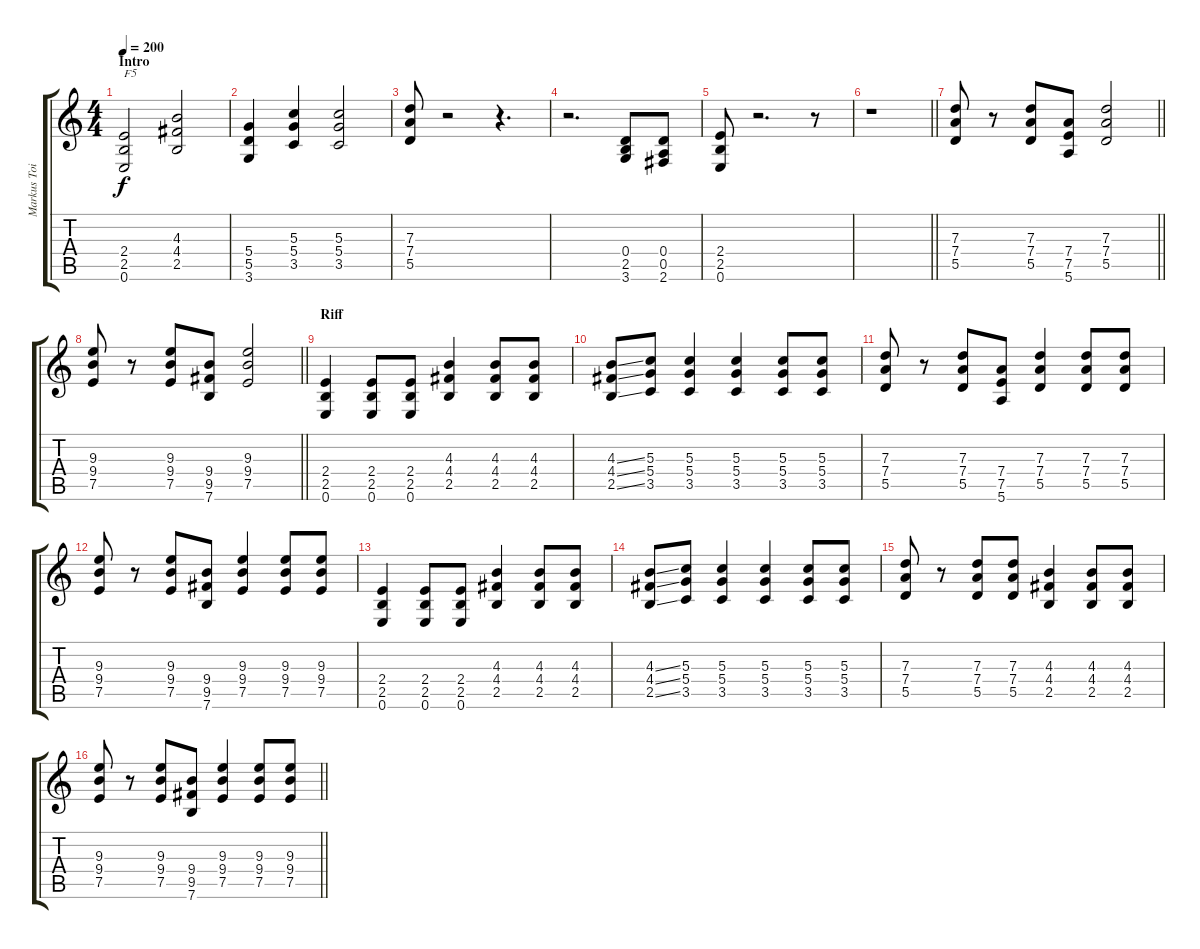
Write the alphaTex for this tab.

\track ("Markus Toivonen" "Markus Toi") {instrument distortionguitar}
\staff {score tabs}
\tuning (E4 B3 G3 D3 A2 E2) {hide}
\ts (4 4)
\section ("" "Intro")
\tempo 200
\clef g2
\ks c
(2.4 2.5 0.6).2{txt "F5" dy f instrument distortionguitar} (4.3 4.4 2.5).2 |
(5.4 5.5 3.6).4 (5.3 5.4 3.5).4 (5.3 5.4 3.5).2 |
(7.3 7.4 5.5).8 r.2 r.4{d} |
r.2{d} (0.4 2.5 3.6).8 (0.4 0.5 2.6).8 |
(2.4 2.5 0.6).8 r.2{d} r.8 |
\barLineRight lightlight
r.1 |
\section ("" "")
\barLineRight lightlight
(7.3 7.4 5.5).8 r.8 (7.3 7.4 5.5).8 (7.4 7.5 5.6).8 (7.3 7.4 5.5).2 |
\section ("" "")
\barLineRight lightlight
(9.3 9.4 7.5).8 r.8 (9.3 9.4 7.5).8 (9.4 9.5 7.6).8 (9.3 9.4 7.5).2 |
\section ("" "Riff")
(2.4 2.5 0.6).4 (2.4 2.5 0.6).8 (2.4 2.5 0.6).8 (4.3 4.4 2.5).4 (4.3 4.4 2.5).8 (4.3 4.4 2.5).8 |
(4.3{ss} 4.4{ss} 2.5{ss}).8 (5.3 5.4 3.5).8 (5.3 5.4 3.5).4 (5.3 5.4 3.5).4 (5.3 5.4 3.5).8 (5.3 5.4 3.5).8 |
(7.3 7.4 5.5).8 r.8 (7.3 7.4 5.5).8 (7.4 7.5 5.6).8 (7.3 7.4 5.5).4 (7.3 7.4 5.5).8 (7.3 7.4 5.5).8 |
(9.3 9.4 7.5).8 r.8 (9.3 9.4 7.5).8 (9.4 9.5 7.6).8 (9.3 9.4 7.5).4 (9.3 9.4 7.5).8 (9.3 9.4 7.5).8 |
(2.4 2.5 0.6).4 (2.4 2.5 0.6).8 (2.4 2.5 0.6).8 (4.3 4.4 2.5).4 (4.3 4.4 2.5).8 (4.3 4.4 2.5).8 |
(4.3{ss} 4.4{ss} 2.5{ss}).8 (5.3 5.4 3.5).8 (5.3 5.4 3.5).4 (5.3 5.4 3.5).4 (5.3 5.4 3.5).8 (5.3 5.4 3.5).8 |
(7.3 7.4 5.5).8 r.8 (7.3 7.4 5.5).8 (7.3 7.4 5.5).8 (4.3 4.4 2.5).4 (4.3 4.4 2.5).8 (4.3 4.4 2.5).8 |
\barLineRight lightlight
(9.3 9.4 7.5).8 r.8 (9.3 9.4 7.5).8 (9.4 9.5 7.6).8 (9.3 9.4 7.5).4 (9.3 9.4 7.5).8 (9.3 9.4 7.5).8
